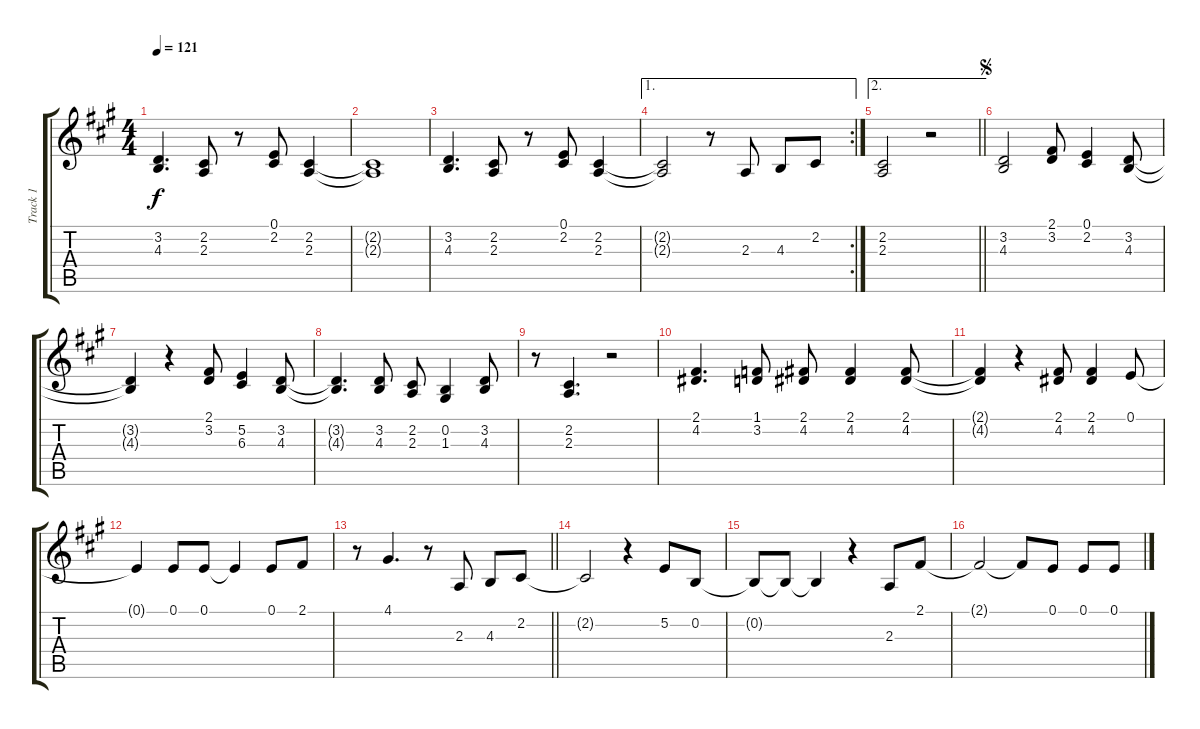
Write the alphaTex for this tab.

\track ("Track 1" "Track 1") {instrument tenorsax}
\staff {score tabs}
\tuning (E4 B3 G3 D3 A2 E2) {hide}
\ts (4 4)
\tempo 121
\clef g2
\ks a
(3.2 4.3).4{d dy f} (2.2 2.3).8 r.8 (0.1 2.2).8 (2.2 2.3).4 |
(2.2{t} 2.3{t}).1 |
(3.2 4.3).4{d} (2.2 2.3).8 r.8 (0.1 2.2).8 (2.2 2.3).4 |
\ae 1
\rc 2
(2.2{t} 2.3{t}).2 r.8 2.3.8 4.3.8 2.2.8 |
\ae 2
\barLineRight lightlight
(2.2 2.3).2 r.2 |
\jump segno
(3.2 4.3).2 (2.1 3.2).8 (0.1 2.2).4 (3.2 4.3).8 |
(3.2{t} 4.3{t}).4 r.4 (2.1 3.2).8 (5.2 6.3).4 (3.2 4.3).8 |
(3.2{t} 4.3{t}).4{d} (3.2 4.3).8 (2.2 2.3).8 (0.2 1.3).4 (3.2 4.3).8 |
r.8 (2.2 2.3).4{d} r.2 |
(2.1 4.2).4{d} (1.1 3.2).8 (2.1 4.2).8 (2.1 4.2).4 (2.1 4.2).8 |
(2.1{t} 4.2{t}).4 r.4 (2.1 4.2).8 (2.1 4.2).4 0.1.8 |
0.1{t}.4 0.1.8 0.1.8 0.1{t}.4 0.1.8 2.1.8 |
\barLineRight lightlight
r.8 4.1.4{d} r.8 2.3.8 4.3.8 2.2.8 |
2.2{t}.2 r.4 5.2.8 0.2.8 |
0.2{t}.8 0.2{t}.8 0.2{t}.4 r.4 2.3.8 2.1.8 |
2.1{t}.2 2.1{t}.8 0.1.8 0.1.8 0.1.8
